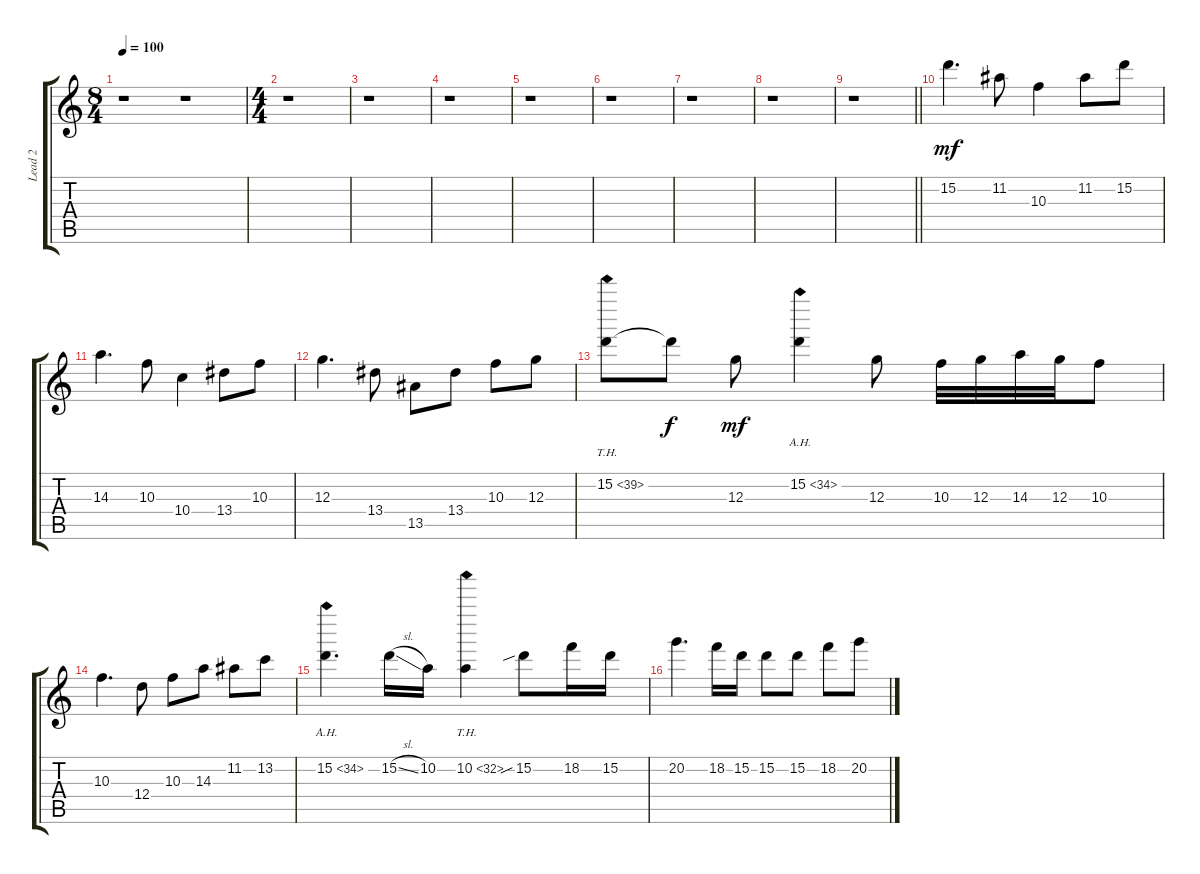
\track ("Lead 2" "Lead 2") {instrument distortionguitar}
\staff {score tabs}
\tuning (E4 B3 G3 D3 A2 E2) {hide}
\ts (8 4)
\tempo 100
\clef g2
\ks c
r.1{dy mf instrument distortionguitar} r.1 |
\ts (4 4)
r.1 |
r.1 |
r.1 |
r.1 |
r.1 |
r.1 |
r.1 |
\barLineRight lightlight
r.1 |
\section ("" "")
15.2.4{d} 11.2.8 10.3.4 11.2.8 15.2.8 |
14.3.4{d} 10.3.8 10.4.4 13.4.8 10.3.8 |
12.3.4{d} 13.4.8 13.5.8 13.4.8 10.3.8 12.3.8 |
15.2{th 24}.8 15.2{t}.8{dy f} 12.3.8{dy mf} 15.2{ah 19}.4 12.3.8 10.3.32 12.3.32 14.3.32 12.3.32 10.3.8 |
10.3.4{d} 12.4.8 10.3.8 14.3.8 11.2.8 13.2.8 |
15.2{ah 19}.4{d} 15.2{sl}.16 10.2.16 10.2{th 22}.4 15.2{sib}.8 18.2.16 15.2.16 |
20.2.4{d} 18.2.16 15.2.16 15.2.8 15.2.8 18.2.8 20.2.8
